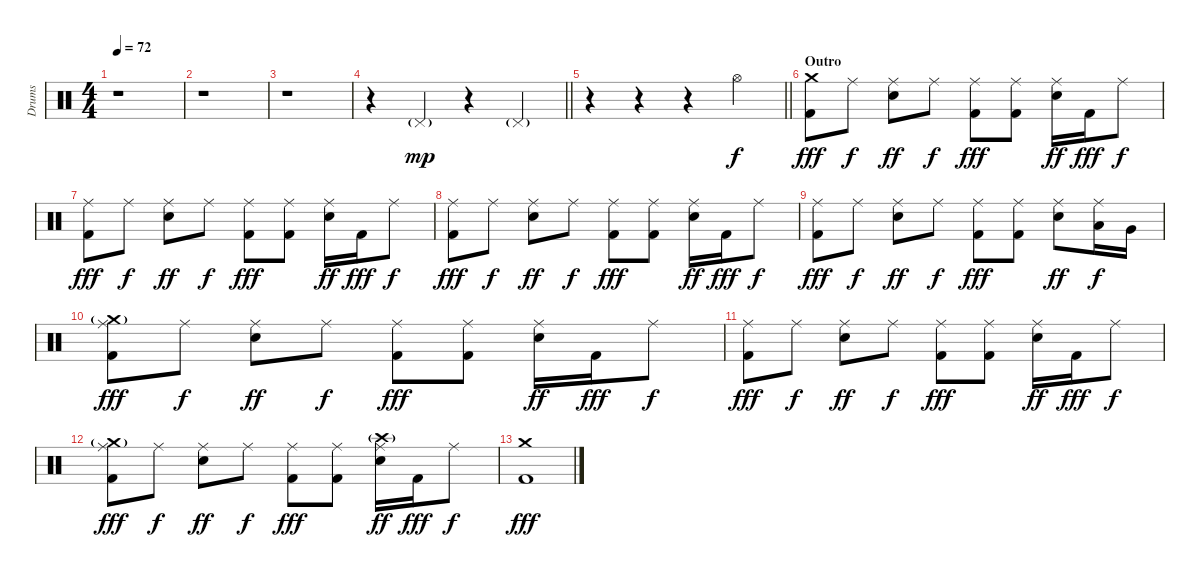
\track ("Drums" "Drums") {instrument percussion}
\staff {score}
\articulation defaults
\ts (4 4)
\tempo 72
\clef neutral
\ks c
r.1{dy f} |
r.1 |
r.1 |
\barLineRight lightlight
r.4 "Pedal Hi-Hat (hit)"{g}.4{dy mp} r.4 "Pedal Hi-Hat (hit)"{g}.4 |
\barLineRight lightlight
r.4 r.4 r.4 "Hi-Hat (open)".4{dy f} |
\section ("" "Outro")
("Crash medium (hit)" "Kick (hit) 2").8{dy fff} "Ride (middle)".8{dy f} ("Ride (middle)" "Electric Snare (hit)").8{dy ff} "Ride (middle)".8{dy f} ("Ride (middle)" "Kick (hit) 2").8{dy fff} ("Ride (middle)" "Kick (hit) 2").8 ("Ride (middle)" "Electric Snare (hit)").16{dy ff} "Kick (hit) 2".16{dy fff} "Ride (middle)".8{dy f} |
("Ride (middle)" "Kick (hit) 2").8{dy fff} "Ride (middle)".8{dy f} ("Ride (middle)" "Electric Snare (hit)").8{dy ff} "Ride (middle)".8{dy f} ("Ride (middle)" "Kick (hit) 2").8{dy fff} ("Ride (middle)" "Kick (hit) 2").8 ("Ride (middle)" "Electric Snare (hit)").16{dy ff} "Kick (hit) 2".16{dy fff} "Ride (middle)".8{dy f} |
("Ride (middle)" "Kick (hit) 2").8{dy fff} "Ride (middle)".8{dy f} ("Ride (middle)" "Electric Snare (hit)").8{dy ff} "Ride (middle)".8{dy f} ("Ride (middle)" "Kick (hit) 2").8{dy fff} ("Ride (middle)" "Kick (hit) 2").8 ("Ride (middle)" "Electric Snare (hit)").16{dy ff} "Kick (hit) 2".16{dy fff} "Ride (middle)".8{dy f} |
("Ride (middle)" "Kick (hit) 2").8{dy fff} "Ride (middle)".8{dy f} ("Ride (middle)" "Electric Snare (hit)").8{dy ff} "Ride (middle)".8{dy f} ("Ride (middle)" "Kick (hit) 2").8{dy fff} ("Ride (middle)" "Kick (hit) 2").8 ("Ride (middle)" "Electric Snare (hit)").8{dy ff} ("Low Tom (hit)" "Ride (middle)").16{dy f} "Very Low Tom (hit)".16 |
("Crash medium (hit)"{g} "Ride (middle)" "Kick (hit) 2").8{dy fff} "Ride (middle)".8{dy f} ("Ride (middle)" "Electric Snare (hit)").8{dy ff} "Ride (middle)".8{dy f} ("Ride (middle)" "Kick (hit) 2").8{dy fff} ("Ride (middle)" "Kick (hit) 2").8 ("Ride (middle)" "Electric Snare (hit)").16{dy ff} "Kick (hit) 2".16{dy fff} "Ride (middle)".8{dy f} |
("Ride (middle)" "Kick (hit) 2").8{dy fff} "Ride (middle)".8{dy f} ("Ride (middle)" "Electric Snare (hit)").8{dy ff} "Ride (middle)".8{dy f} ("Ride (middle)" "Kick (hit) 2").8{dy fff} ("Ride (middle)" "Kick (hit) 2").8 ("Ride (middle)" "Electric Snare (hit)").16{dy ff} "Kick (hit) 2".16{dy fff} "Ride (middle)".8{dy f} |
("Crash medium (hit)"{g} "Ride (middle)" "Kick (hit) 2").8{dy fff} "Ride (middle)".8{dy f} ("Ride (middle)" "Electric Snare (hit)").8{dy ff} "Ride (middle)".8{dy f} ("Ride (middle)" "Kick (hit) 2").8{dy fff} ("Ride (middle)" "Kick (hit) 2").8 ("Crash high (hit)"{g} "Ride (middle)" "Electric Snare (hit)").16{dy ff} "Kick (hit) 2".16{dy fff} "Ride (middle)".8{dy f} |
("Crash medium (hit)" "Kick (hit) 2").1{dy fff}
